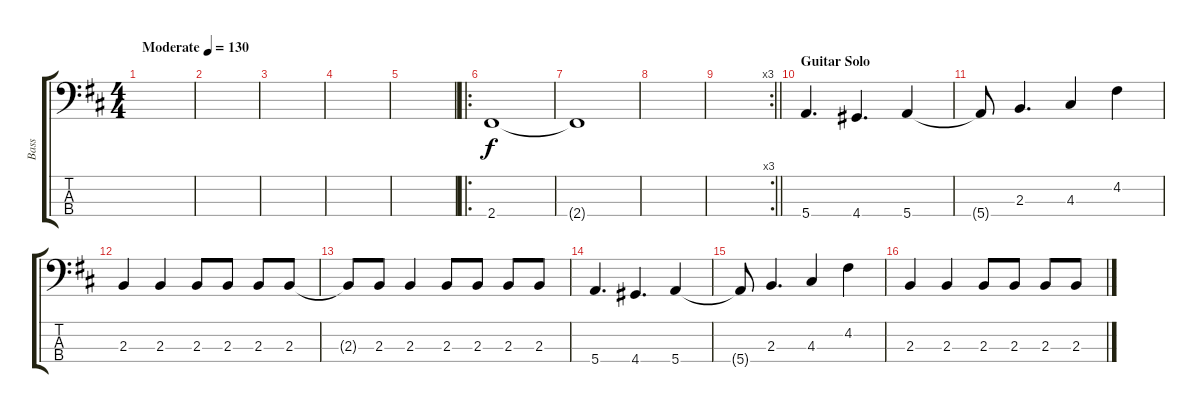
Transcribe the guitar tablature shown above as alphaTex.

\track ("Bass" "Bass") {instrument electricbassfinger}
\staff {score tabs}
\tuning (G2 D2 A1 E1) {hide}
\ts (4 4)
\tempo (130 "Moderate")
\clef f4
\ks d
|
|
|
|
|
\ro
2.4.1 |
2.4{t}.1 |
|
\rc 3
\barLineRight lightlight
|
\section ("" "Guitar Solo")
5.4.4{d} 4.4.4{d} 5.4.4 |
5.4{t}.8 2.3.4{d} 4.3.4 4.2.4 |
2.3.4 2.3.4 2.3.8 2.3.8 2.3.8 2.3.8 |
2.3{t}.8 2.3.8 2.3.4 2.3.8 2.3.8 2.3.8 2.3.8 |
5.4.4{d} 4.4.4{d} 5.4.4 |
5.4{t}.8 2.3.4{d} 4.3.4 4.2.4 |
2.3.4 2.3.4 2.3.8 2.3.8 2.3.8 2.3.8
